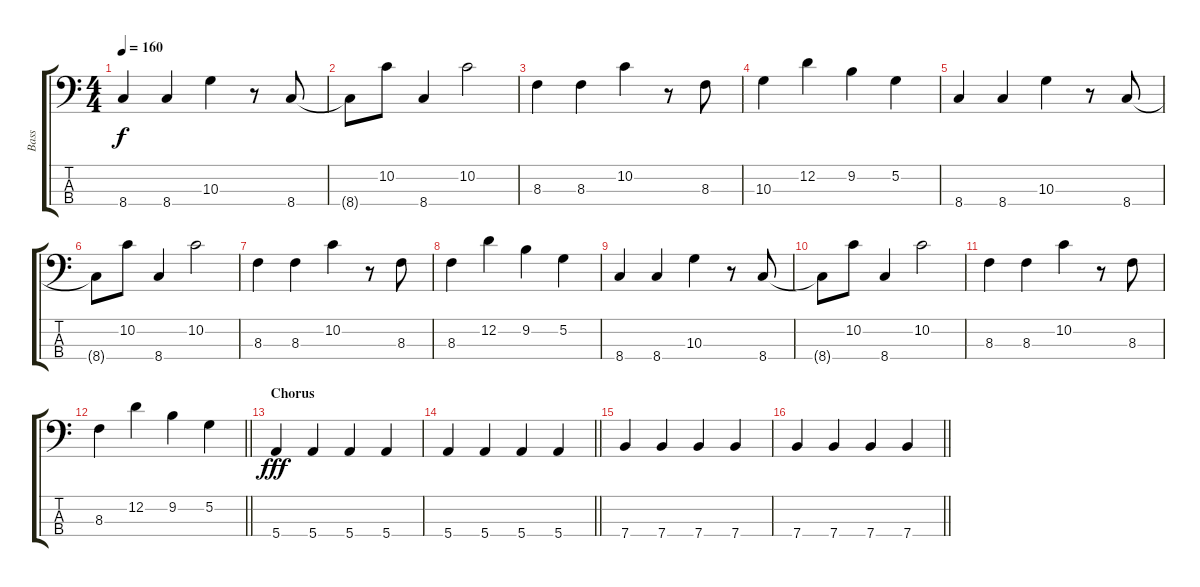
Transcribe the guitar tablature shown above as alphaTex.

\track ("Bass" "Bass") {instrument electricbasspick}
\staff {score tabs}
\tuning (G2 D2 A1 E1) {hide}
\ts (4 4)
\tempo 160
\clef f4
\ks c
8.4.4{dy f} 8.4.4 10.3.4 r.8 8.4.8 |
8.4{t}.8 10.2.8 8.4.4 10.2.2 |
8.3.4 8.3.4 10.2.4 r.8 8.3.8 |
10.3.4 12.2.4 9.2.4 5.2.4 |
8.4.4 8.4.4 10.3.4 r.8 8.4.8 |
8.4{t}.8 10.2.8 8.4.4 10.2.2 |
8.3.4 8.3.4 10.2.4 r.8 8.3.8 |
8.3.4 12.2.4 9.2.4 5.2.4 |
8.4.4 8.4.4 10.3.4 r.8 8.4.8 |
8.4{t}.8 10.2.8 8.4.4 10.2.2 |
8.3.4 8.3.4 10.2.4 r.8 8.3.8 |
\barLineRight lightlight
8.3.4 12.2.4 9.2.4 5.2.4 |
\section ("" "Chorus")
5.4.4{dy fff} 5.4.4 5.4.4 5.4.4 |
\barLineRight lightlight
5.4.4 5.4.4 5.4.4 5.4.4 |
7.4.4 7.4.4 7.4.4 7.4.4 |
\barLineRight lightlight
7.4.4 7.4.4 7.4.4 7.4.4
